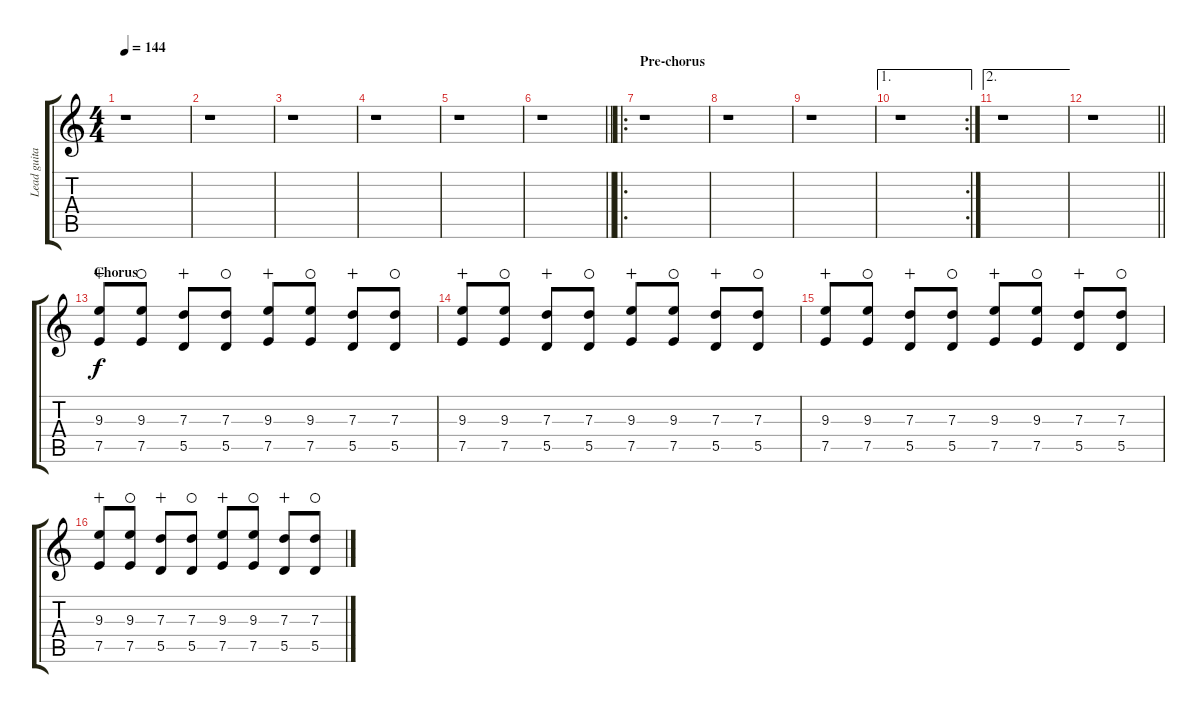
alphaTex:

\track ("Lead guitar (humbucker)" "Lead guita") {instrument overdrivenguitar}
\staff {score tabs}
\tuning (E4 B3 G3 D3 A2 E2) {hide}
\ts (4 4)
\tempo 144
\clef g2
\ks c
r.1{dy f} |
r.1 |
r.1 |
r.1 |
r.1 |
\barLineRight lightlight
r.1 |
\ro
\section ("" "Pre-chorus")
r.1 |
r.1 |
r.1 |
\ae 1
\rc 2
r.1 |
\ae 2
r.1 |
\barLineRight lightlight
r.1 |
\section ("" "Chorus")
(9.3 7.5).8{volume 12 instrument overdrivenguitar wahc} (9.3 7.5).8{waho} (7.3 5.5).8{wahc} (7.3 5.5).8{waho} (9.3 7.5).8{wahc} (9.3 7.5).8{waho} (7.3 5.5).8{wahc} (7.3 5.5).8{waho} |
(9.3 7.5).8{wahc} (9.3 7.5).8{waho} (7.3 5.5).8{wahc} (7.3 5.5).8{waho} (9.3 7.5).8{wahc} (9.3 7.5).8{waho} (7.3 5.5).8{wahc} (7.3 5.5).8{waho} |
(9.3 7.5).8{wahc} (9.3 7.5).8{waho} (7.3 5.5).8{wahc} (7.3 5.5).8{waho} (9.3 7.5).8{wahc} (9.3 7.5).8{waho} (7.3 5.5).8{wahc} (7.3 5.5).8{waho} |
(9.3 7.5).8{wahc} (9.3 7.5).8{waho} (7.3 5.5).8{wahc} (7.3 5.5).8{waho} (9.3 7.5).8{wahc} (9.3 7.5).8{waho} (7.3 5.5).8{wahc} (7.3 5.5).8{waho}
